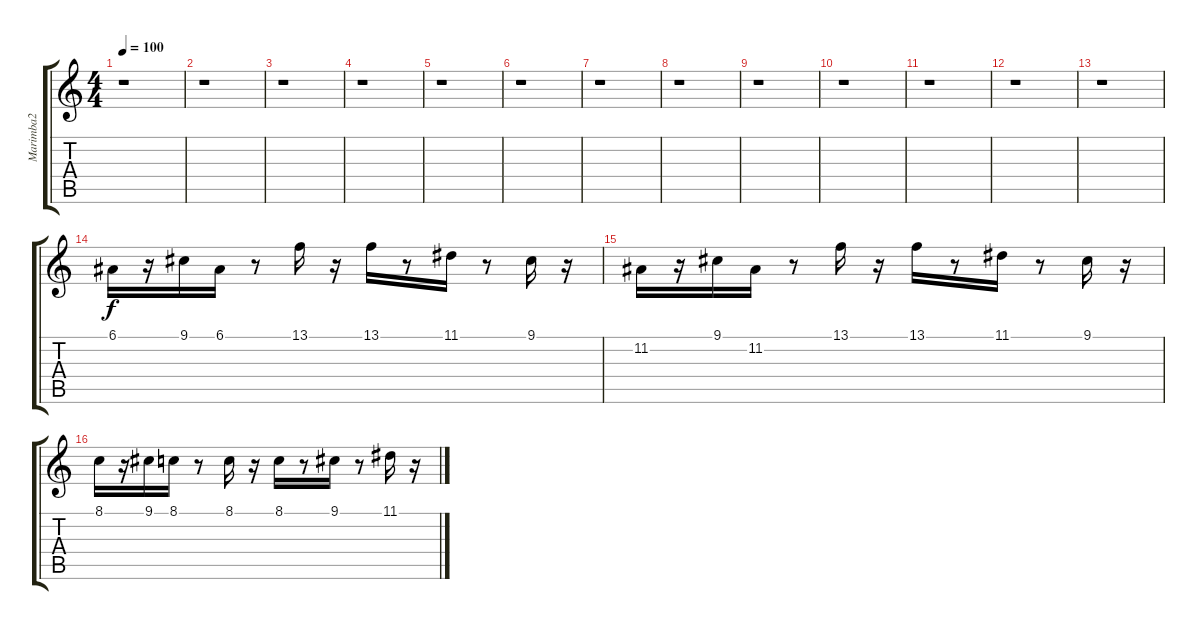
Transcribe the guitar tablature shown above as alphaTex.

\track ("Marimba2" "Marimba2") {instrument marimba}
\staff {score tabs}
\tuning (E4 B3 G3 D3 A2 E2) {hide}
\ts (4 4)
\tempo 100
\clef g2
\ks c
r.1{dy f} |
r.1 |
r.1 |
r.1 |
r.1 |
r.1 |
r.1 |
r.1 |
r.1 |
r.1 |
r.1 |
r.1 |
r.1 |
6.1.16 r.16 9.1.16 6.1.16 r.8 13.1.16 r.16 13.1.16 r.8 11.1.16 r.8 9.1.16 r.16 |
11.2.16 r.16 9.1.16 11.2.16 r.8 13.1.16 r.16 13.1.16 r.8 11.1.16 r.8 9.1.16 r.16 |
8.1.16 r.16 9.1.16 8.1.16 r.8 8.1.16 r.16 8.1.16 r.8 9.1.16 r.8 11.1.16 r.16
